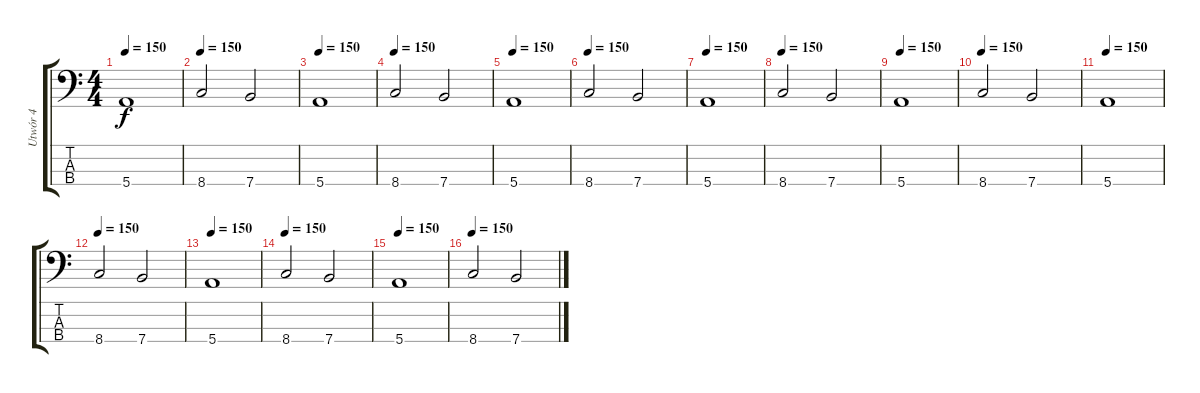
\track ("Utwór 4" "Utwór 4") {instrument electricbassfinger}
\staff {score tabs}
\tuning (G2 D2 A1 E1) {hide}
\ts (4 4)
\tempo 150
\clef f4
\ks c
5.4.1{dy f} |
\tempo 150
8.4.2 7.4.2 |
\tempo 150
5.4.1 |
\tempo 150
8.4.2 7.4.2 |
\tempo 150
5.4.1 |
\tempo 150
8.4.2 7.4.2 |
\tempo 150
5.4.1 |
\tempo 150
8.4.2 7.4.2 |
\tempo 150
5.4.1 |
\tempo 150
8.4.2 7.4.2 |
\tempo 150
5.4.1 |
\tempo 150
8.4.2 7.4.2 |
\tempo 150
5.4.1 |
\tempo 150
8.4.2 7.4.2 |
\tempo 150
5.4.1 |
\tempo 150
8.4.2 7.4.2
